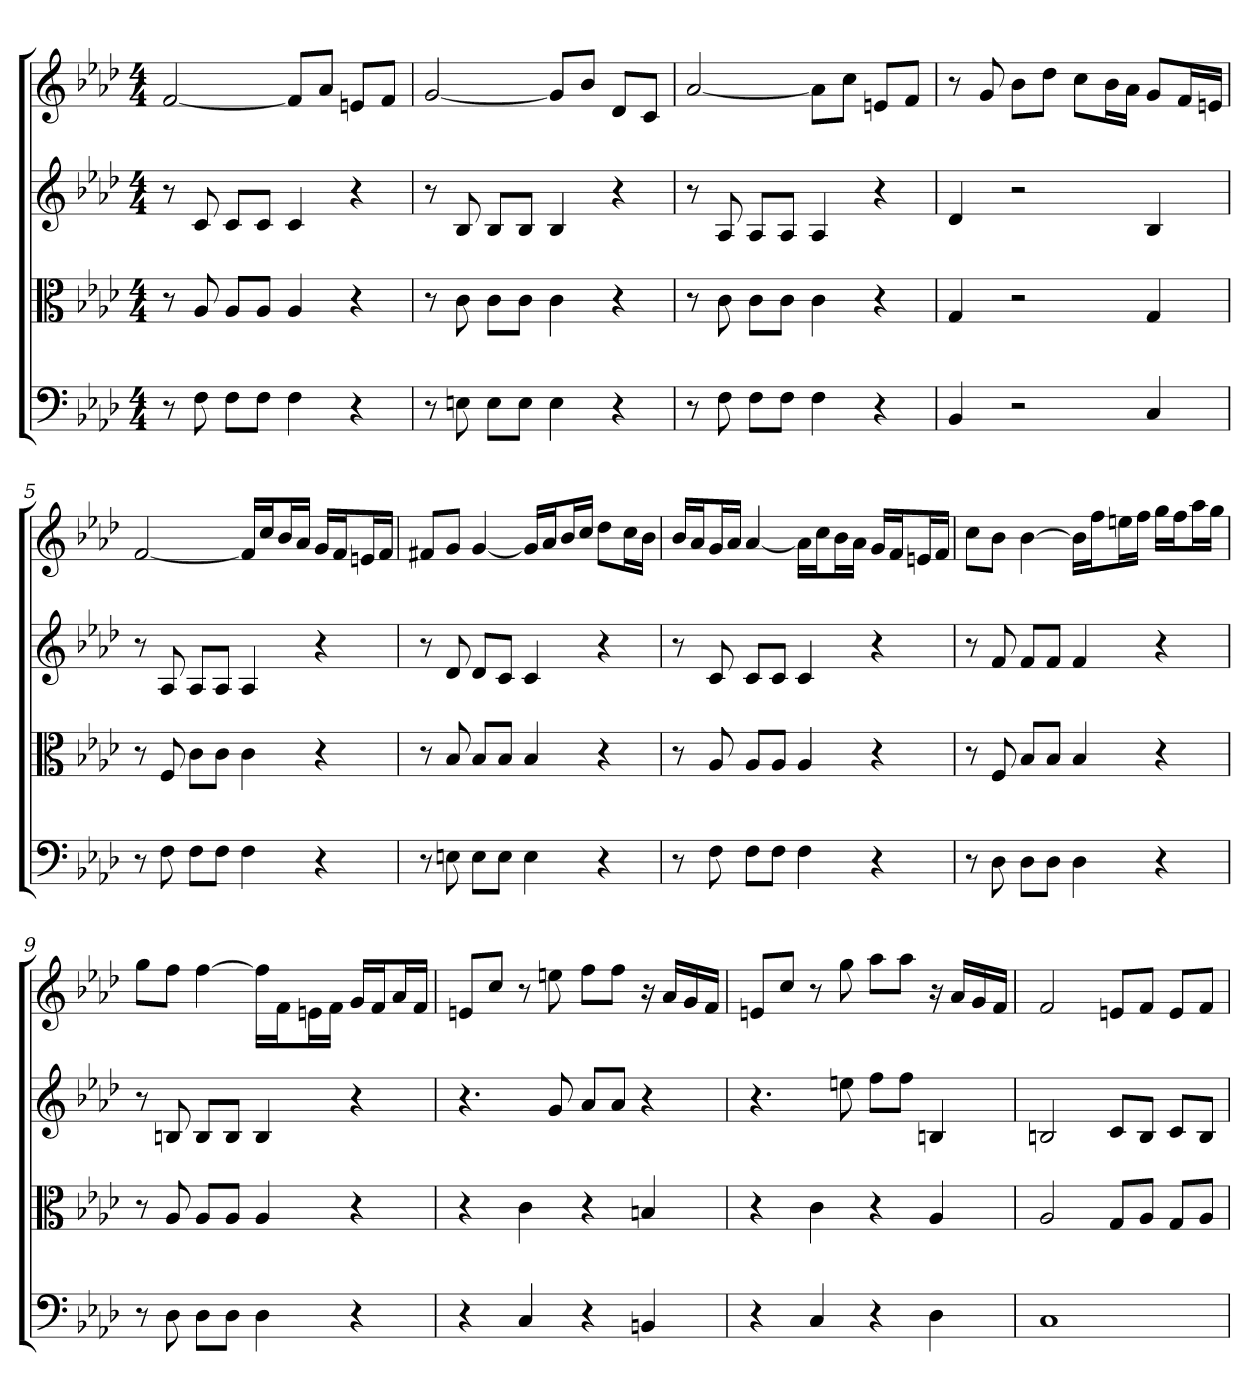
**kern	**kern	**kern	**kern
*part4	*part3	*part2	*part1
*staff4	*staff3	*staff2	*staff1
*clefF4	*clefC3	*	*
*k[b-e-a-d-]	*k[b-e-a-d-]	*k[b-e-a-d-]	*k[b-e-a-d-]
*f:	*f:	*f:	*f:
*M4/4	*M4/4	*M4/4	*M4/4
=1	=1	=1	=1
8r	8r	8r	[2f
8F	8A-	8c	.
8F\L	8A-/L	8cL	.
8F\J	8A-/J	8cJ	.
4F	4A-	4c	8fL]
.	.	.	8a-J
4r	4r	4r	8enL
.	.	.	8fJ
=2	=2	=2	=2
8r	8r	8r	[2g
8En	8c	8B-	.
8E\L	8c\L	8B-L	.
8E\J	8c\J	8B-J	.
4E	4c	4B-	8gL]
.	.	.	8b-J
4r	4r	4r	8d-L
.	.	.	8cJ
=3	=3	=3	=3
8r	8r	8r	[2a-
8F	8c	8A-	.
8F\L	8c\L	8A-L	.
8F\J	8c\J	8A-J	.
4F	4c	4A-	8a-L]
.	.	.	8ccJ
4r	4r	4r	8enL
.	.	.	8fJ
=4	=4	=4	=4
4BB-	4G	4d-	8r
.	.	.	8g
2r	2r	2r	8b-L
.	.	.	8dd-J
.	.	.	8ccL
.	.	.	16b-L
.	.	.	16a-JJ
4C	4G	4B-	8gL
.	.	.	16fL
.	.	.	16enJJ
=5	=5	=5	=5
8r	8r	8r	[2f
8F	8F	8A-	.
8F\L	8c\L	8A-L	.
8F\J	8c\J	8A-J	.
4F	4c	4A-	16fLL]
.	.	.	16ccJ
.	.	.	16b-L
.	.	.	16a-JJ
4r	4r	4r	16gLL
.	.	.	16fJ
.	.	.	16enL
.	.	.	16fJJ
=6	=6	=6	=6
8r	8r	8r	8f#XL
8En	8B-	8d-	8gJ
8E\L	8B-/L	8d-L	[4g
8E\J	8B-/J	8cJ	.
4E	4B-	4c	16gLL]
.	.	.	16a-J
.	.	.	16b-L
.	.	.	16ccJJ
4r	4r	4r	8dd-L
.	.	.	16ccL
.	.	.	16b-JJ
=7	=7	=7	=7
8r	8r	8r	16b-LL
.	.	.	16a-J
8F	8A-	8c	16gL
.	.	.	16a-JJ
8F\L	8A-/L	8cL	[4a-
8F\J	8A-/J	8cJ	.
4F	4A-	4c	16a-LL]
.	.	.	16ccJ
.	.	.	16b-L
.	.	.	16a-JJ
4r	4r	4r	16gLL
.	.	.	16fJ
.	.	.	16enL
.	.	.	16fJJ
=8	=8	=8	=8
8r	8r	8r	8ccL
8D-	8F	8f	8b-J
8D-\L	8B-/L	8fL	[4b-
8D-\J	8B-/J	8fJ	.
4D-	4B-	4f	16b-LL]
.	.	.	16ffJ
.	.	.	16eenL
.	.	.	16ffJJ
4r	4r	4r	16ggLL
.	.	.	16ffJ
.	.	.	16aa-L
.	.	.	16ggJJ
=9	=9	=9	=9
8r	8r	8r	8ggL
8D-	8A-	8Bn	8ffJ
8D-\L	8A-/L	8BL	[4ff
8D-\J	8A-/J	8BJ	.
4D-	4A-	4B	16ffLL]
.	.	.	16fJ
.	.	.	16enL
.	.	.	16fJJ
4r	4r	4r	16gLL
.	.	.	16fJ
.	.	.	16a-L
.	.	.	16fJJ
=10	=10	=10	=10
4r	4r	4.r	8enL
.	.	.	8ccJ
4C	4c	.	8r
.	.	8g	8een
4r	4r	8a-L	8ffL
.	.	8a-J	8ffJ
4BBn	4Bn	4r	16r
.	.	.	16a-LL
.	.	.	16g
.	.	.	16fJJ
=11	=11	=11	=11
4r	4r	4.r	8enL
.	.	.	8ccJ
4C	4c	.	8r
.	.	8een	8gg
4r	4r	8ffL	8aa-L
.	.	8ffJ	8aa-J
4D-	4A-	4Bn	16r
.	.	.	16a-LL
.	.	.	16g
.	.	.	16fJJ
=12	=12	=12	=12
1C	2A-	2Bn	2f
.	8G/L	8cL	8enL
.	8A-/J	8BJ	8fJ
.	8G/L	8cL	8eL
.	8A-/J	8BJ	8fJ
=	=	=	=
*-	*-	*-	*-
